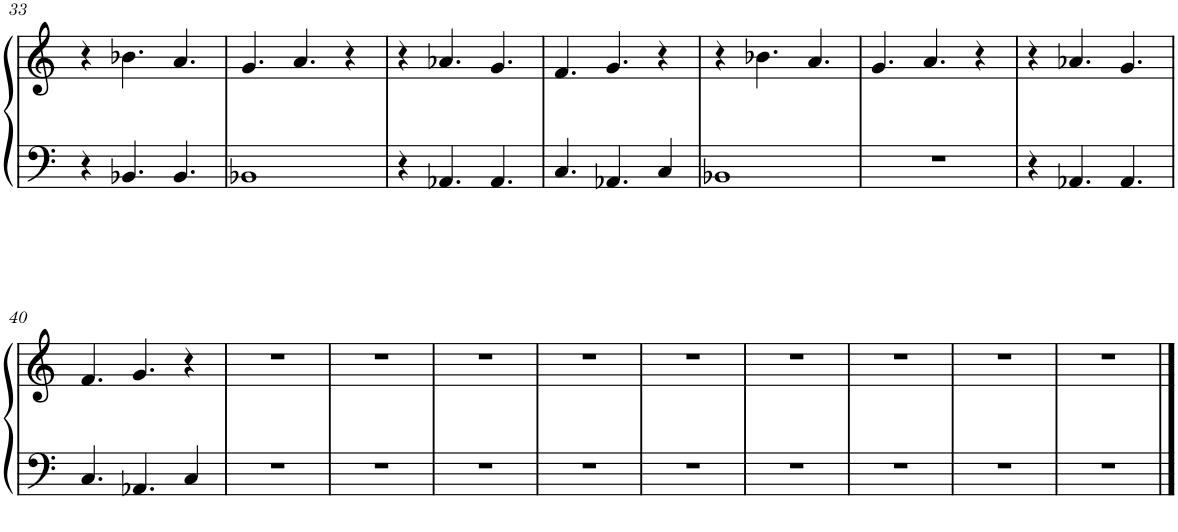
**kern	**kern
*part1	*part1
*staff2	*staff1
*I"Piano	*
*I'Pno.	*
!!LO:PB:g=z
*clefF4	*clefG2
*k[]	*k[]
*M4/4	*M4/4
=33	=33
4r	4r
4.BB-X/	4.b-X\
4.BB-/	4.a/
=34	=34
1BB-X	4.g/
.	4.a/
.	4r
=35	=35
4r	4r
4.AA-X/	4.a-X/
4.AA-/	4.g/
=36	=36
4.C/	4.f/
4.AA-X/	4.g/
4C/	4r
=37	=37
1BB-X	4r
.	4.b-X\
.	4.a/
=38	=38
1r	4.g/
.	4.a/
.	4r
=39	=39
4r	4r
4.AA-X/	4.a-X/
4.AA-/	4.g/
!!LO:LB:g=z
=40	=40
4.C/	4.f/
4.AA-X/	4.g/
4C/	4r
=41	=41
1r	1r
=42	=42
1r	1r
=43	=43
1r	1r
=44	=44
1r	1r
=45	=45
1r	1r
=46	=46
1r	1r
=47	=47
1r	1r
=48	=48
1r	1r
=49	=49
1r	1r
==	==
*-	*-
